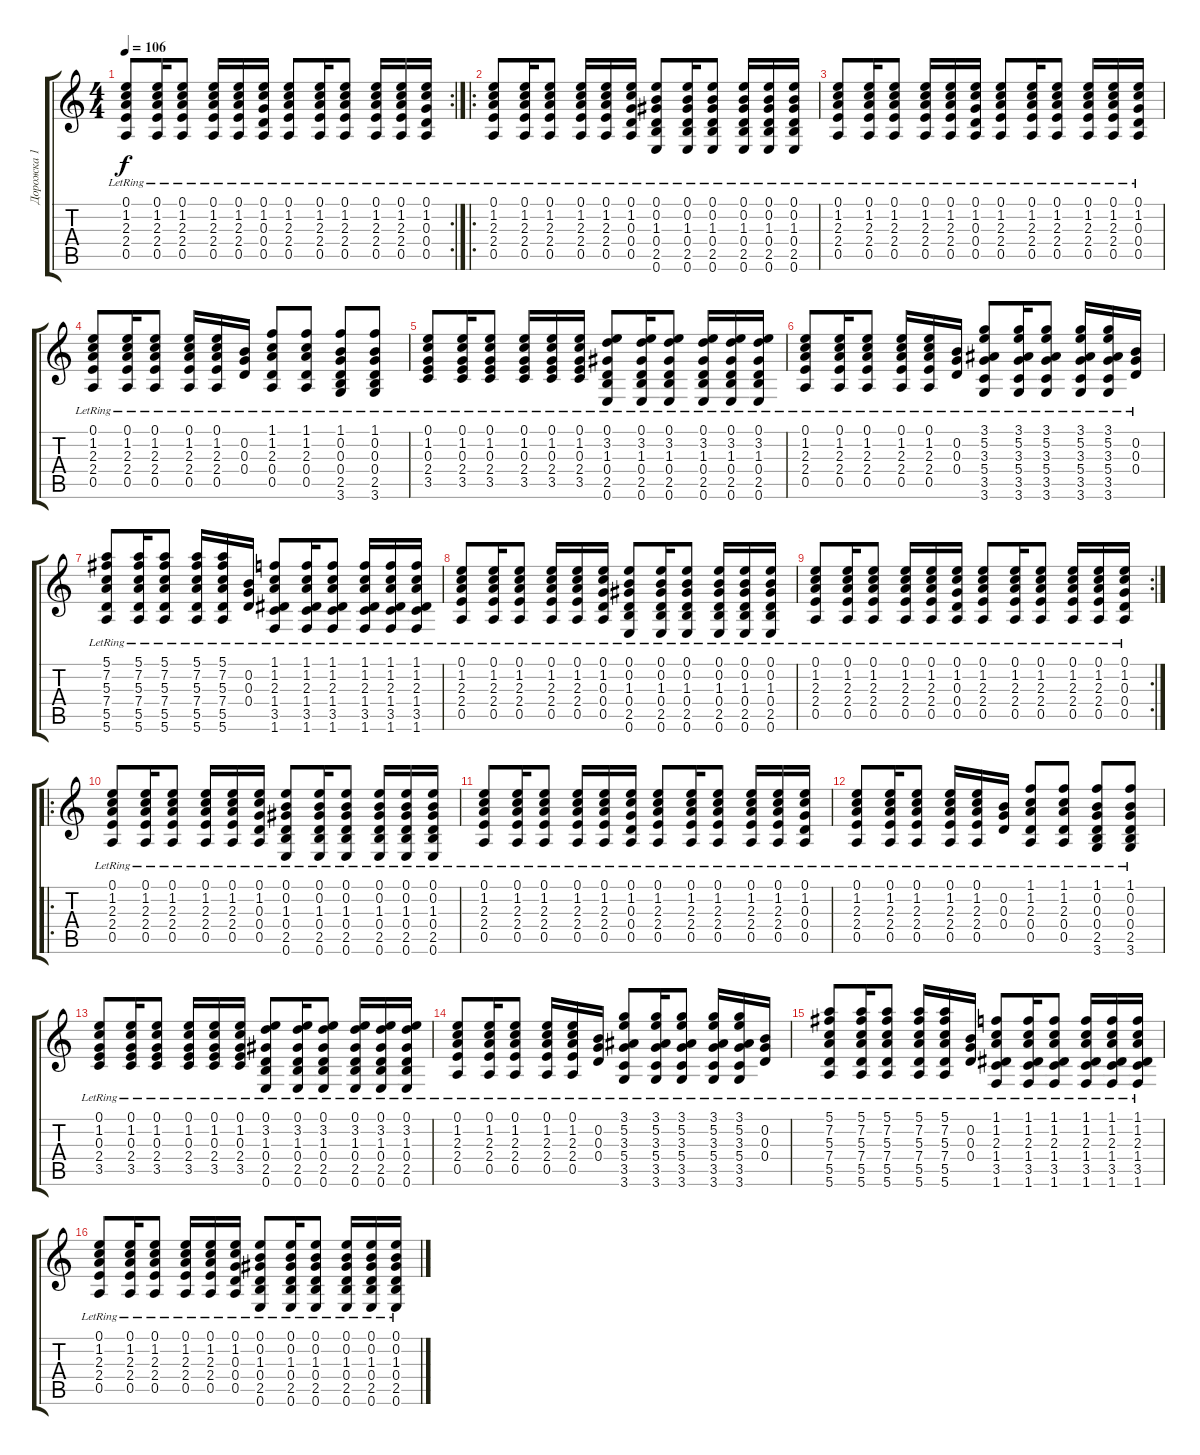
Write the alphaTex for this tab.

\track ("Дорожка 1" "Дорожка 1") {instrument acousticguitarsteel}
\staff {score tabs}
\tuning (E4 B3 G3 D3 A2 E2) {hide}
\rc 2
\ts (4 4)
\tempo 106
\clef g2
\ks c
(0.1{lr} 1.2{lr} 2.3{lr} 2.4{lr} 0.5{lr}).8{dy f} (0.1{lr} 1.2{lr} 2.3{lr} 2.4{lr} 0.5{lr}).16 (0.1{lr} 1.2{lr} 2.3{lr} 2.4{lr} 0.5{lr}).8 (0.1{lr} 1.2{lr} 2.3{lr} 2.4{lr} 0.5{lr}).16 (0.1{lr} 1.2{lr} 2.3{lr} 2.4{lr} 0.5{lr}).16 (0.1{lr} 1.2{lr} 0.3{lr} 0.4{lr} 0.5{lr}).16 (0.1{lr} 1.2{lr} 2.3{lr} 2.4{lr} 0.5{lr}).8 (0.1{lr} 1.2{lr} 2.3{lr} 2.4{lr} 0.5{lr}).16 (0.1{lr} 1.2{lr} 2.3{lr} 2.4{lr} 0.5{lr}).8 (0.1{lr} 1.2{lr} 2.3{lr} 2.4{lr} 0.5{lr}).16 (0.1{lr} 1.2{lr} 2.3{lr} 2.4{lr} 0.5{lr}).16 (0.1{lr} 1.2{lr} 0.3{lr} 0.4{lr} 0.5{lr}).16 |
\ro
(0.1{lr} 1.2{lr} 2.3{lr} 2.4{lr} 0.5{lr}).8 (0.1{lr} 1.2{lr} 2.3{lr} 2.4{lr} 0.5{lr}).16 (0.1{lr} 1.2{lr} 2.3{lr} 2.4{lr} 0.5{lr}).8 (0.1{lr} 1.2{lr} 2.3{lr} 2.4{lr} 0.5{lr}).16 (0.1{lr} 1.2{lr} 2.3{lr} 2.4{lr} 0.5{lr}).16 (0.1{lr} 1.2{lr} 0.3{lr} 0.4{lr} 0.5{lr}).16 (0.1{lr} 0.2{lr} 1.3{lr} 0.4{lr} 2.5{lr} 0.6{lr}).8 (0.1{lr} 0.2{lr} 1.3{lr} 0.4{lr} 2.5{lr} 0.6{lr}).16 (0.1{lr} 0.2{lr} 1.3{lr} 0.4{lr} 2.5{lr} 0.6{lr}).8 (0.1{lr} 0.2{lr} 1.3{lr} 0.4{lr} 2.5{lr} 0.6{lr}).16 (0.1{lr} 0.2{lr} 1.3{lr} 0.4{lr} 2.5{lr} 0.6{lr}).16 (0.1{lr} 0.2{lr} 1.3{lr} 0.4{lr} 2.5{lr} 0.6{lr}).16 |
(0.1{lr} 1.2{lr} 2.3{lr} 2.4{lr} 0.5{lr}).8 (0.1{lr} 1.2{lr} 2.3{lr} 2.4{lr} 0.5{lr}).16 (0.1{lr} 1.2{lr} 2.3{lr} 2.4{lr} 0.5{lr}).8 (0.1{lr} 1.2{lr} 2.3{lr} 2.4{lr} 0.5{lr}).16 (0.1{lr} 1.2{lr} 2.3{lr} 2.4{lr} 0.5{lr}).16 (0.1{lr} 1.2{lr} 0.3{lr} 0.4{lr} 0.5{lr}).16 (0.1{lr} 1.2{lr} 2.3{lr} 2.4{lr} 0.5{lr}).8 (0.1{lr} 1.2{lr} 2.3{lr} 2.4{lr} 0.5{lr}).16 (0.1{lr} 1.2{lr} 2.3{lr} 2.4{lr} 0.5{lr}).8 (0.1{lr} 1.2{lr} 2.3{lr} 2.4{lr} 0.5{lr}).16 (0.1{lr} 1.2{lr} 2.3{lr} 2.4{lr} 0.5{lr}).16 (0.1{lr} 1.2{lr} 0.3{lr} 0.4{lr} 0.5{lr}).16 |
(0.1{lr} 1.2{lr} 2.3{lr} 2.4{lr} 0.5{lr}).8 (0.1{lr} 1.2{lr} 2.3{lr} 2.4{lr} 0.5{lr}).16 (0.1{lr} 1.2{lr} 2.3{lr} 2.4{lr} 0.5{lr}).8 (0.1{lr} 1.2{lr} 2.3{lr} 2.4{lr} 0.5{lr}).16 (0.1{lr} 1.2{lr} 2.3{lr} 2.4{lr} 0.5{lr}).16 (0.2{lr} 0.3{lr} 0.4{lr}).16 (1.1{lr} 1.2{lr} 2.3{lr} 0.4{lr} 0.5{lr}).8 (1.1{lr} 1.2{lr} 2.3{lr} 0.4{lr} 0.5{lr}).8 (1.1{lr} 0.2{lr} 0.3{lr} 0.4{lr} 2.5{lr} 3.6{lr}).8 (1.1{lr} 0.2{lr} 0.3{lr} 0.4{lr} 2.5{lr} 3.6{lr}).8 |
(0.1{lr} 1.2{lr} 0.3{lr} 2.4{lr} 3.5{lr}).8 (0.1{lr} 1.2{lr} 0.3{lr} 2.4{lr} 3.5{lr}).16 (0.1{lr} 1.2{lr} 0.3{lr} 2.4{lr} 3.5{lr}).8 (0.1{lr} 1.2{lr} 0.3{lr} 2.4{lr} 3.5{lr}).16 (0.1{lr} 1.2{lr} 0.3{lr} 2.4{lr} 3.5{lr}).16 (0.1{lr} 1.2{lr} 0.3{lr} 2.4{lr} 3.5{lr}).16 (0.1{lr} 3.2{lr} 1.3{lr} 0.4{lr} 2.5{lr} 0.6{lr}).8 (0.1{lr} 3.2{lr} 1.3{lr} 0.4{lr} 2.5{lr} 0.6{lr}).16 (0.1{lr} 3.2{lr} 1.3{lr} 0.4{lr} 2.5{lr} 0.6{lr}).8 (0.1{lr} 3.2{lr} 1.3{lr} 0.4{lr} 2.5{lr} 0.6{lr}).16 (0.1{lr} 3.2{lr} 1.3{lr} 0.4{lr} 2.5{lr} 0.6{lr}).16 (0.1{lr} 3.2{lr} 1.3{lr} 0.4{lr} 2.5{lr} 0.6{lr}).16 |
(0.1{lr} 1.2{lr} 2.3{lr} 2.4{lr} 0.5{lr}).8 (0.1{lr} 1.2{lr} 2.3{lr} 2.4{lr} 0.5{lr}).16 (0.1{lr} 1.2{lr} 2.3{lr} 2.4{lr} 0.5{lr}).8 (0.1{lr} 1.2{lr} 2.3{lr} 2.4{lr} 0.5{lr}).16 (0.1{lr} 1.2{lr} 2.3{lr} 2.4{lr} 0.5{lr}).16 (0.2{lr} 0.3{lr} 0.4{lr}).16 (3.1{lr} 5.2{lr} 3.3{lr} 5.4{lr} 3.5{lr} 3.6{lr}).8 (3.1{lr} 5.2{lr} 3.3{lr} 5.4{lr} 3.5{lr} 3.6{lr}).16 (3.1{lr} 5.2{lr} 3.3{lr} 5.4{lr} 3.5{lr} 3.6{lr}).8 (3.1{lr} 5.2{lr} 3.3{lr} 5.4{lr} 3.5{lr} 3.6{lr}).16 (3.1{lr} 5.2{lr} 3.3{lr} 5.4{lr} 3.5{lr} 3.6{lr}).16 (0.2{lr} 0.3{lr} 0.4{lr}).16 |
(5.1{lr} 7.2{lr} 5.3{lr} 7.4{lr} 5.5{lr} 5.6{lr}).8 (5.1{lr} 7.2{lr} 5.3{lr} 7.4{lr} 5.5{lr} 5.6{lr}).16 (5.1{lr} 7.2{lr} 5.3{lr} 7.4{lr} 5.5{lr} 5.6{lr}).8 (5.1{lr} 7.2{lr} 5.3{lr} 7.4{lr} 5.5{lr} 5.6{lr}).16 (5.1{lr} 7.2{lr} 5.3{lr} 7.4{lr} 5.5{lr} 5.6{lr}).16 (0.2{lr} 0.3{lr} 0.4{lr}).16 (1.1{lr} 1.2{lr} 2.3{lr} 1.4{lr} 3.5{lr} 1.6{lr}).8 (1.1{lr} 1.2{lr} 2.3{lr} 1.4{lr} 3.5{lr} 1.6{lr}).16 (1.1{lr} 1.2{lr} 2.3{lr} 1.4{lr} 3.5{lr} 1.6{lr}).8 (1.1{lr} 1.2{lr} 2.3{lr} 1.4{lr} 3.5{lr} 1.6{lr}).16 (1.1{lr} 1.2{lr} 2.3{lr} 1.4{lr} 3.5{lr} 1.6{lr}).16 (1.1{lr} 1.2{lr} 2.3{lr} 1.4{lr} 3.5{lr} 1.6{lr}).16 |
(0.1{lr} 1.2{lr} 2.3{lr} 2.4{lr} 0.5{lr}).8 (0.1{lr} 1.2{lr} 2.3{lr} 2.4{lr} 0.5{lr}).16 (0.1{lr} 1.2{lr} 2.3{lr} 2.4{lr} 0.5{lr}).8 (0.1{lr} 1.2{lr} 2.3{lr} 2.4{lr} 0.5{lr}).16 (0.1{lr} 1.2{lr} 2.3{lr} 2.4{lr} 0.5{lr}).16 (0.1{lr} 1.2{lr} 0.3{lr} 0.4{lr} 0.5{lr}).16 (0.1{lr} 0.2{lr} 1.3{lr} 0.4{lr} 2.5{lr} 0.6{lr}).8 (0.1{lr} 0.2{lr} 1.3{lr} 0.4{lr} 2.5{lr} 0.6{lr}).16 (0.1{lr} 0.2{lr} 1.3{lr} 0.4{lr} 2.5{lr} 0.6{lr}).8 (0.1{lr} 0.2{lr} 1.3{lr} 0.4{lr} 2.5{lr} 0.6{lr}).16 (0.1{lr} 0.2{lr} 1.3{lr} 0.4{lr} 2.5{lr} 0.6{lr}).16 (0.1{lr} 0.2{lr} 1.3{lr} 0.4{lr} 2.5{lr} 0.6{lr}).16 |
\rc 2
(0.1{lr} 1.2{lr} 2.3{lr} 2.4{lr} 0.5{lr}).8 (0.1{lr} 1.2{lr} 2.3{lr} 2.4{lr} 0.5{lr}).16 (0.1{lr} 1.2{lr} 2.3{lr} 2.4{lr} 0.5{lr}).8 (0.1{lr} 1.2{lr} 2.3{lr} 2.4{lr} 0.5{lr}).16 (0.1{lr} 1.2{lr} 2.3{lr} 2.4{lr} 0.5{lr}).16 (0.1{lr} 1.2{lr} 0.3{lr} 0.4{lr} 0.5{lr}).16 (0.1{lr} 1.2{lr} 2.3{lr} 2.4{lr} 0.5{lr}).8 (0.1{lr} 1.2{lr} 2.3{lr} 2.4{lr} 0.5{lr}).16 (0.1{lr} 1.2{lr} 2.3{lr} 2.4{lr} 0.5{lr}).8 (0.1{lr} 1.2{lr} 2.3{lr} 2.4{lr} 0.5{lr}).16 (0.1{lr} 1.2{lr} 2.3{lr} 2.4{lr} 0.5{lr}).16 (0.1{lr} 1.2{lr} 0.3{lr} 0.4{lr} 0.5{lr}).16 |
\ro
(0.1{lr} 1.2{lr} 2.3{lr} 2.4{lr} 0.5{lr}).8 (0.1{lr} 1.2{lr} 2.3{lr} 2.4{lr} 0.5{lr}).16 (0.1{lr} 1.2{lr} 2.3{lr} 2.4{lr} 0.5{lr}).8 (0.1{lr} 1.2{lr} 2.3{lr} 2.4{lr} 0.5{lr}).16 (0.1{lr} 1.2{lr} 2.3{lr} 2.4{lr} 0.5{lr}).16 (0.1{lr} 1.2{lr} 0.3{lr} 0.4{lr} 0.5{lr}).16 (0.1{lr} 0.2{lr} 1.3{lr} 0.4{lr} 2.5{lr} 0.6{lr}).8 (0.1{lr} 0.2{lr} 1.3{lr} 0.4{lr} 2.5{lr} 0.6{lr}).16 (0.1{lr} 0.2{lr} 1.3{lr} 0.4{lr} 2.5{lr} 0.6{lr}).8 (0.1{lr} 0.2{lr} 1.3{lr} 0.4{lr} 2.5{lr} 0.6{lr}).16 (0.1{lr} 0.2{lr} 1.3{lr} 0.4{lr} 2.5{lr} 0.6{lr}).16 (0.1{lr} 0.2{lr} 1.3{lr} 0.4{lr} 2.5{lr} 0.6{lr}).16 |
(0.1{lr} 1.2{lr} 2.3{lr} 2.4{lr} 0.5{lr}).8 (0.1{lr} 1.2{lr} 2.3{lr} 2.4{lr} 0.5{lr}).16 (0.1{lr} 1.2{lr} 2.3{lr} 2.4{lr} 0.5{lr}).8 (0.1{lr} 1.2{lr} 2.3{lr} 2.4{lr} 0.5{lr}).16 (0.1{lr} 1.2{lr} 2.3{lr} 2.4{lr} 0.5{lr}).16 (0.1{lr} 1.2{lr} 0.3{lr} 0.4{lr} 0.5{lr}).16 (0.1{lr} 1.2{lr} 2.3{lr} 2.4{lr} 0.5{lr}).8 (0.1{lr} 1.2{lr} 2.3{lr} 2.4{lr} 0.5{lr}).16 (0.1{lr} 1.2{lr} 2.3{lr} 2.4{lr} 0.5{lr}).8 (0.1{lr} 1.2{lr} 2.3{lr} 2.4{lr} 0.5{lr}).16 (0.1{lr} 1.2{lr} 2.3{lr} 2.4{lr} 0.5{lr}).16 (0.1{lr} 1.2{lr} 0.3{lr} 0.4{lr} 0.5{lr}).16 |
(0.1{lr} 1.2{lr} 2.3{lr} 2.4{lr} 0.5{lr}).8 (0.1{lr} 1.2{lr} 2.3{lr} 2.4{lr} 0.5{lr}).16 (0.1{lr} 1.2{lr} 2.3{lr} 2.4{lr} 0.5{lr}).8 (0.1{lr} 1.2{lr} 2.3{lr} 2.4{lr} 0.5{lr}).16 (0.1{lr} 1.2{lr} 2.3{lr} 2.4{lr} 0.5{lr}).16 (0.2{lr} 0.3{lr} 0.4{lr}).16 (1.1{lr} 1.2{lr} 2.3{lr} 0.4{lr} 0.5{lr}).8 (1.1{lr} 1.2{lr} 2.3{lr} 0.4{lr} 0.5{lr}).8 (1.1{lr} 0.2{lr} 0.3{lr} 0.4{lr} 2.5{lr} 3.6{lr}).8 (1.1{lr} 0.2{lr} 0.3{lr} 0.4{lr} 2.5{lr} 3.6{lr}).8 |
(0.1{lr} 1.2{lr} 0.3{lr} 2.4{lr} 3.5{lr}).8 (0.1{lr} 1.2{lr} 0.3{lr} 2.4{lr} 3.5{lr}).16 (0.1{lr} 1.2{lr} 0.3{lr} 2.4{lr} 3.5{lr}).8 (0.1{lr} 1.2{lr} 0.3{lr} 2.4{lr} 3.5{lr}).16 (0.1{lr} 1.2{lr} 0.3{lr} 2.4{lr} 3.5{lr}).16 (0.1{lr} 1.2{lr} 0.3{lr} 2.4{lr} 3.5{lr}).16 (0.1{lr} 3.2{lr} 1.3{lr} 0.4{lr} 2.5{lr} 0.6{lr}).8 (0.1{lr} 3.2{lr} 1.3{lr} 0.4{lr} 2.5{lr} 0.6{lr}).16 (0.1{lr} 3.2{lr} 1.3{lr} 0.4{lr} 2.5{lr} 0.6{lr}).8 (0.1{lr} 3.2{lr} 1.3{lr} 0.4{lr} 2.5{lr} 0.6{lr}).16 (0.1{lr} 3.2{lr} 1.3{lr} 0.4{lr} 2.5{lr} 0.6{lr}).16 (0.1{lr} 3.2{lr} 1.3{lr} 0.4{lr} 2.5{lr} 0.6{lr}).16 |
(0.1{lr} 1.2{lr} 2.3{lr} 2.4{lr} 0.5{lr}).8 (0.1{lr} 1.2{lr} 2.3{lr} 2.4{lr} 0.5{lr}).16 (0.1{lr} 1.2{lr} 2.3{lr} 2.4{lr} 0.5{lr}).8 (0.1{lr} 1.2{lr} 2.3{lr} 2.4{lr} 0.5{lr}).16 (0.1{lr} 1.2{lr} 2.3{lr} 2.4{lr} 0.5{lr}).16 (0.2{lr} 0.3{lr} 0.4{lr}).16 (3.1{lr} 5.2{lr} 3.3{lr} 5.4{lr} 3.5{lr} 3.6{lr}).8 (3.1{lr} 5.2{lr} 3.3{lr} 5.4{lr} 3.5{lr} 3.6{lr}).16 (3.1{lr} 5.2{lr} 3.3{lr} 5.4{lr} 3.5{lr} 3.6{lr}).8 (3.1{lr} 5.2{lr} 3.3{lr} 5.4{lr} 3.5{lr} 3.6{lr}).16 (3.1{lr} 5.2{lr} 3.3{lr} 5.4{lr} 3.5{lr} 3.6{lr}).16 (0.2{lr} 0.3{lr} 0.4{lr}).16 |
(5.1{lr} 7.2{lr} 5.3{lr} 7.4{lr} 5.5{lr} 5.6{lr}).8 (5.1{lr} 7.2{lr} 5.3{lr} 7.4{lr} 5.5{lr} 5.6{lr}).16 (5.1{lr} 7.2{lr} 5.3{lr} 7.4{lr} 5.5{lr} 5.6{lr}).8 (5.1{lr} 7.2{lr} 5.3{lr} 7.4{lr} 5.5{lr} 5.6{lr}).16 (5.1{lr} 7.2{lr} 5.3{lr} 7.4{lr} 5.5{lr} 5.6{lr}).16 (0.2{lr} 0.3{lr} 0.4{lr}).16 (1.1{lr} 1.2{lr} 2.3{lr} 1.4{lr} 3.5{lr} 1.6{lr}).8 (1.1{lr} 1.2{lr} 2.3{lr} 1.4{lr} 3.5{lr} 1.6{lr}).16 (1.1{lr} 1.2{lr} 2.3{lr} 1.4{lr} 3.5{lr} 1.6{lr}).8 (1.1{lr} 1.2{lr} 2.3{lr} 1.4{lr} 3.5{lr} 1.6{lr}).16 (1.1{lr} 1.2{lr} 2.3{lr} 1.4{lr} 3.5{lr} 1.6{lr}).16 (1.1{lr} 1.2{lr} 2.3{lr} 1.4{lr} 3.5{lr} 1.6{lr}).16 |
(0.1{lr} 1.2{lr} 2.3{lr} 2.4{lr} 0.5{lr}).8 (0.1{lr} 1.2{lr} 2.3{lr} 2.4{lr} 0.5{lr}).16 (0.1{lr} 1.2{lr} 2.3{lr} 2.4{lr} 0.5{lr}).8 (0.1{lr} 1.2{lr} 2.3{lr} 2.4{lr} 0.5{lr}).16 (0.1{lr} 1.2{lr} 2.3{lr} 2.4{lr} 0.5{lr}).16 (0.1{lr} 1.2{lr} 0.3{lr} 0.4{lr} 0.5{lr}).16 (0.1{lr} 0.2{lr} 1.3{lr} 0.4{lr} 2.5{lr} 0.6{lr}).8 (0.1{lr} 0.2{lr} 1.3{lr} 0.4{lr} 2.5{lr} 0.6{lr}).16 (0.1{lr} 0.2{lr} 1.3{lr} 0.4{lr} 2.5{lr} 0.6{lr}).8 (0.1{lr} 0.2{lr} 1.3{lr} 0.4{lr} 2.5{lr} 0.6{lr}).16 (0.1{lr} 0.2{lr} 1.3{lr} 0.4{lr} 2.5{lr} 0.6{lr}).16 (0.1{lr} 0.2{lr} 1.3{lr} 0.4{lr} 2.5{lr} 0.6{lr}).16
